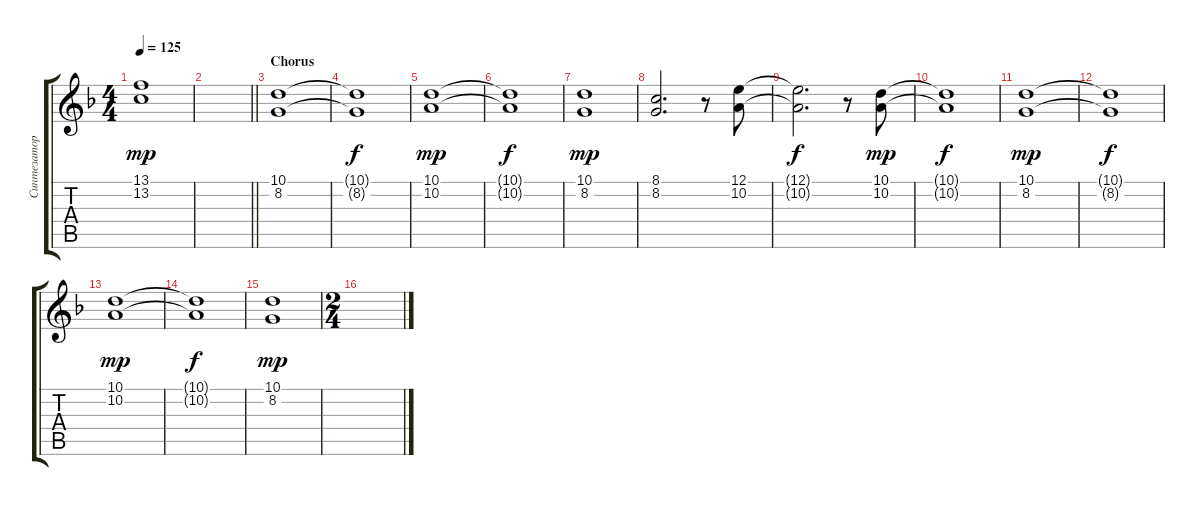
\track ("Синтезатор" "Синтезатор") {instrument percussiveorgan}
\staff {score tabs}
\tuning (E4 B3 G3 D3 A2 E2) {hide}
\ts (4 4)
\tempo 125
\clef g2
\ks dminor
(13.1 13.2).1{dy mp} |
\barLineRight lightlight
|
\section ("" "Chorus")
(10.1 8.2).1 |
(10.1{t} 8.2{t}).1{dy f} |
(10.1 10.2).1{dy mp} |
(10.1{t} 10.2{t}).1{dy f} |
(10.1 8.2).1{dy mp} |
(8.1 8.2).2{d} r.8 (12.1 10.2).8 |
(12.1{t} 10.2{t}).2{d dy f} r.8 (10.1 10.2).8{dy mp} |
(10.1{t} 10.2{t}).1{dy f} |
(10.1 8.2).1{dy mp} |
(10.1{t} 8.2{t}).1{dy f} |
(10.1 10.2).1{dy mp} |
(10.1{t} 10.2{t}).1{dy f} |
(10.1 8.2).1{dy mp} |
\ts (2 4)
